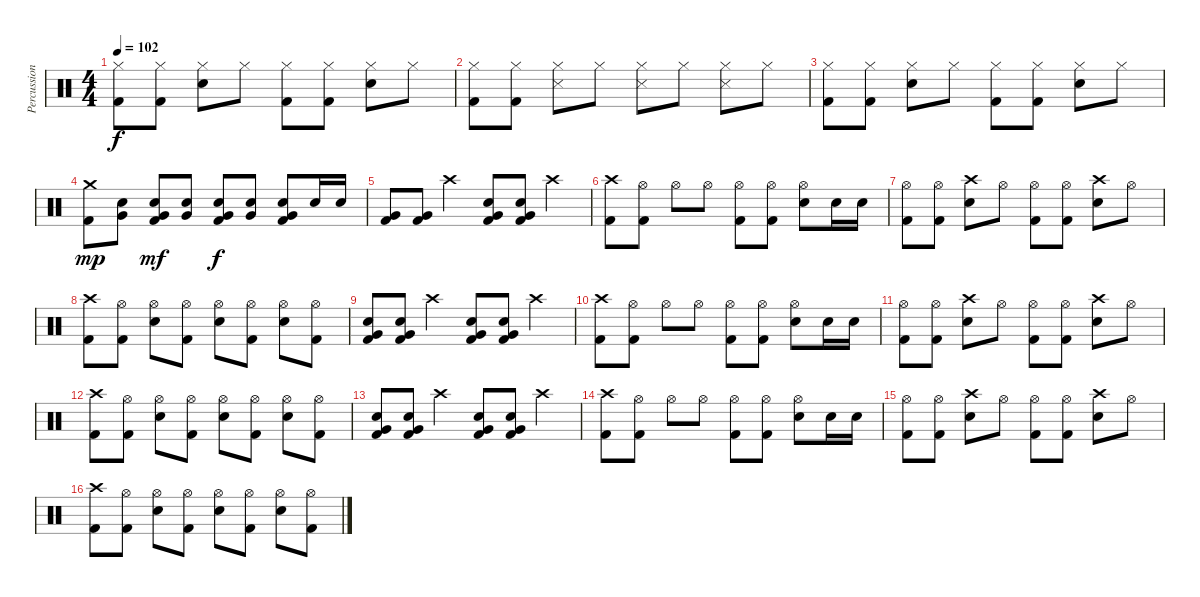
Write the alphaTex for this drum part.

\track ("Percussion" "Percussion") {instrument percussion}
\staff {score}
\articulation defaults
\ts (4 4)
\tempo 102
\clef neutral
\ks c
("Hi-Hat (closed)" "Kick (hit) 2").8{dy f} ("Hi-Hat (closed)" "Kick (hit) 2").8 ("Hi-Hat (closed)" "Snare (hit) 2").8 "Hi-Hat (closed)".8 ("Hi-Hat (closed)" "Kick (hit) 2").8 ("Hi-Hat (closed)" "Kick (hit) 2").8 ("Hi-Hat (closed)" "Snare (hit) 2").8 "Hi-Hat (closed)".8 |
("Hi-Hat (closed)" "Kick (hit) 2").8 ("Hi-Hat (closed)" "Kick (hit) 2").8 ("Hi-Hat (closed)" "Metronome (hit)").8 "Hi-Hat (closed)".8 ("Hi-Hat (closed)" "Metronome (hit)").8 "Hi-Hat (closed)".8 ("Hi-Hat (closed)" "Metronome (hit)").8 "Hi-Hat (closed)".8 |
("Hi-Hat (closed)" "Kick (hit) 2").8 ("Hi-Hat (closed)" "Kick (hit) 2").8 ("Hi-Hat (closed)" "Snare (hit) 2").8 "Hi-Hat (closed)".8 ("Hi-Hat (closed)" "Kick (hit) 2").8 ("Hi-Hat (closed)" "Kick (hit) 2").8 ("Hi-Hat (closed)" "Snare (hit) 2").8 "Hi-Hat (closed)".8 |
("Crash medium (hit)" "Kick (hit) 2").8{dy mp} ("Snare (hit) 2" "Very Low Tom (hit)").8 ("Snare (hit) 2" "Very Low Tom (hit)" "Kick (hit) 2").8{dy mf} ("Snare (hit) 2" "Very Low Tom (hit)").8 ("Snare (hit) 2" "Very Low Tom (hit)" "Kick (hit) 2").8{dy f} ("Snare (hit) 2" "Very Low Tom (hit)").8 ("Snare (hit) 2" "Very Low Tom (hit)" "Kick (hit) 2").8 "Snare (hit) 2".16 "Snare (hit) 2".16 |
("Very Low Tom (hit)" "Kick (hit) 2").8 ("Very Low Tom (hit)" "Kick (hit) 2").8 "Crash high (hit)".4 ("Very Low Tom (hit)" "Snare (hit) 2" "Kick (hit) 2").8 ("Very Low Tom (hit)" "Snare (hit) 2" "Kick (hit) 2").8 "Crash high (hit)".4 |
("Crash high (hit)" "Kick (hit) 2").8 ("Hi-Hat (open)" "Kick (hit) 2").8 "Hi-Hat (open)".8 "Hi-Hat (open)".8 ("Hi-Hat (open)" "Kick (hit) 2").8 ("Hi-Hat (open)" "Kick (hit) 2").8 ("Hi-Hat (open)" "Snare (hit) 2").8 "Snare (hit) 2".16 "Snare (hit) 2".16 |
("Hi-Hat (open)" "Kick (hit) 2").8 ("Hi-Hat (open)" "Kick (hit) 2").8 ("Crash high (hit)" "Snare (hit) 2").8 "Hi-Hat (open)".8 ("Hi-Hat (open)" "Kick (hit) 2").8 ("Hi-Hat (open)" "Kick (hit) 2").8 ("Crash high (hit)" "Snare (hit) 2").8 "Hi-Hat (open)".8 |
("Crash high (hit)" "Kick (hit) 2").8 ("Hi-Hat (open)" "Kick (hit) 2").8 ("Hi-Hat (open)" "Snare (hit) 2").8 ("Hi-Hat (open)" "Kick (hit) 2").8 ("Hi-Hat (open)" "Snare (hit) 2").8 ("Hi-Hat (open)" "Kick (hit) 2").8 ("Hi-Hat (open)" "Snare (hit) 2").8 ("Hi-Hat (open)" "Kick (hit) 2").8 |
("Very Low Tom (hit)" "Snare (hit) 2" "Kick (hit) 2").8 ("Very Low Tom (hit)" "Snare (hit) 2" "Kick (hit) 2").8 "Crash high (hit)".4 ("Very Low Tom (hit)" "Snare (hit) 2" "Kick (hit) 2").8 ("Very Low Tom (hit)" "Snare (hit) 2" "Kick (hit) 2").8 "Crash high (hit)".4 |
("Crash high (hit)" "Kick (hit) 2").8 ("Hi-Hat (open)" "Kick (hit) 2").8 "Hi-Hat (open)".8 "Hi-Hat (open)".8 ("Hi-Hat (open)" "Kick (hit) 2").8 ("Hi-Hat (open)" "Kick (hit) 2").8 ("Hi-Hat (open)" "Snare (hit) 2").8 "Snare (hit) 2".16 "Snare (hit) 2".16 |
("Hi-Hat (open)" "Kick (hit) 2").8 ("Hi-Hat (open)" "Kick (hit) 2").8 ("Crash high (hit)" "Snare (hit) 2").8 "Hi-Hat (open)".8 ("Hi-Hat (open)" "Kick (hit) 2").8 ("Hi-Hat (open)" "Kick (hit) 2").8 ("Crash high (hit)" "Snare (hit) 2").8 "Hi-Hat (open)".8 |
("Crash high (hit)" "Kick (hit) 2").8 ("Hi-Hat (open)" "Kick (hit) 2").8 ("Hi-Hat (open)" "Snare (hit) 2").8 ("Hi-Hat (open)" "Kick (hit) 2").8 ("Hi-Hat (open)" "Snare (hit) 2").8 ("Hi-Hat (open)" "Kick (hit) 2").8 ("Hi-Hat (open)" "Snare (hit) 2").8 ("Hi-Hat (open)" "Kick (hit) 2").8 |
("Very Low Tom (hit)" "Snare (hit) 2" "Kick (hit) 2").8 ("Very Low Tom (hit)" "Snare (hit) 2" "Kick (hit) 2").8 "Crash high (hit)".4 ("Very Low Tom (hit)" "Snare (hit) 2" "Kick (hit) 2").8 ("Very Low Tom (hit)" "Snare (hit) 2" "Kick (hit) 2").8 "Crash high (hit)".4 |
("Crash high (hit)" "Kick (hit) 2").8 ("Hi-Hat (open)" "Kick (hit) 2").8 "Hi-Hat (open)".8 "Hi-Hat (open)".8 ("Hi-Hat (open)" "Kick (hit) 2").8 ("Hi-Hat (open)" "Kick (hit) 2").8 ("Hi-Hat (open)" "Snare (hit) 2").8 "Snare (hit) 2".16 "Snare (hit) 2".16 |
("Hi-Hat (open)" "Kick (hit) 2").8 ("Hi-Hat (open)" "Kick (hit) 2").8 ("Crash high (hit)" "Snare (hit) 2").8 "Hi-Hat (open)".8 ("Hi-Hat (open)" "Kick (hit) 2").8 ("Hi-Hat (open)" "Kick (hit) 2").8 ("Crash high (hit)" "Snare (hit) 2").8 "Hi-Hat (open)".8 |
("Crash high (hit)" "Kick (hit) 2").8 ("Hi-Hat (open)" "Kick (hit) 2").8 ("Hi-Hat (open)" "Snare (hit) 2").8 ("Hi-Hat (open)" "Kick (hit) 2").8 ("Hi-Hat (open)" "Snare (hit) 2").8 ("Hi-Hat (open)" "Kick (hit) 2").8 ("Hi-Hat (open)" "Snare (hit) 2").8 ("Hi-Hat (open)" "Kick (hit) 2").8
